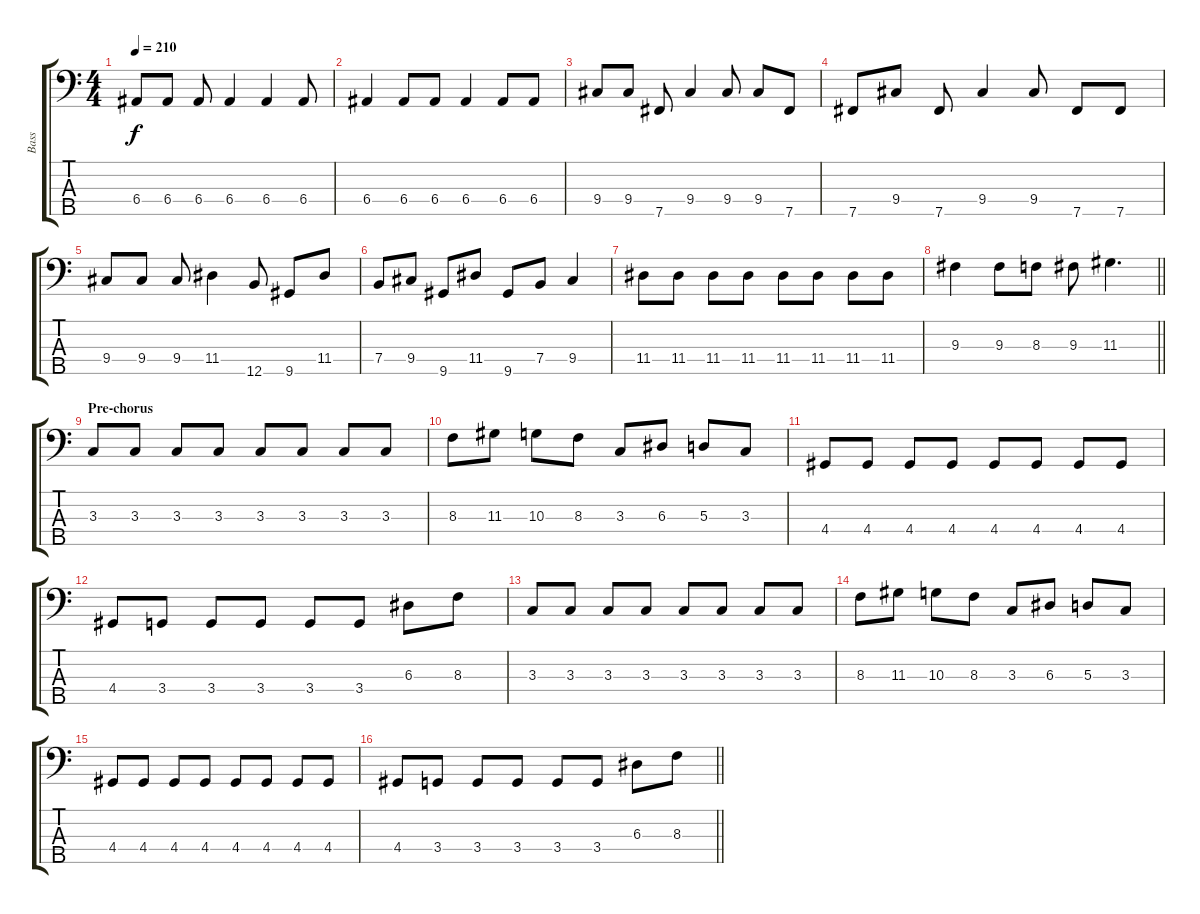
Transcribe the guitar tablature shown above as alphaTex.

\track ("Bass" "Bass") {instrument electricbasspick}
\staff {score tabs}
\tuning (G2 D2 A1 E1 B0) {hide}
\ts (4 4)
\tempo 210
\clef f4
\ks c
6.4.8{dy f} 6.4.8 6.4.8 6.4.4 6.4.4 6.4.8 |
6.4.4 6.4.8 6.4.8 6.4.4 6.4.8 6.4.8 |
9.4.8 9.4.8 7.5.8 9.4.4 9.4.8 9.4.8 7.5.8 |
7.5.8 9.4.8 7.5.8 9.4.4 9.4.8 7.5.8 7.5.8 |
9.4.8 9.4.8 9.4.8 11.4.4 12.5.8 9.5.8 11.4.8 |
7.4.8 9.4.8 9.5.8 11.4.8 9.5.8 7.4.8 9.4.4 |
11.4.8 11.4.8 11.4.8 11.4.8 11.4.8 11.4.8 11.4.8 11.4.8 |
\barLineRight lightlight
9.3.4 9.3.8 8.3.8 9.3.8 11.3.4{d} |
\section ("" "Pre-chorus")
3.3.8 3.3.8 3.3.8 3.3.8 3.3.8 3.3.8 3.3.8 3.3.8 |
8.3.8 11.3.8 10.3.8 8.3.8 3.3.8 6.3.8 5.3.8 3.3.8 |
4.4.8 4.4.8 4.4.8 4.4.8 4.4.8 4.4.8 4.4.8 4.4.8 |
4.4.8 3.4.8 3.4.8 3.4.8 3.4.8 3.4.8 6.3.8 8.3.8 |
3.3.8 3.3.8 3.3.8 3.3.8 3.3.8 3.3.8 3.3.8 3.3.8 |
8.3.8 11.3.8 10.3.8 8.3.8 3.3.8 6.3.8 5.3.8 3.3.8 |
4.4.8 4.4.8 4.4.8 4.4.8 4.4.8 4.4.8 4.4.8 4.4.8 |
\barLineRight lightlight
4.4.8 3.4.8 3.4.8 3.4.8 3.4.8 3.4.8 6.3.8 8.3.8
